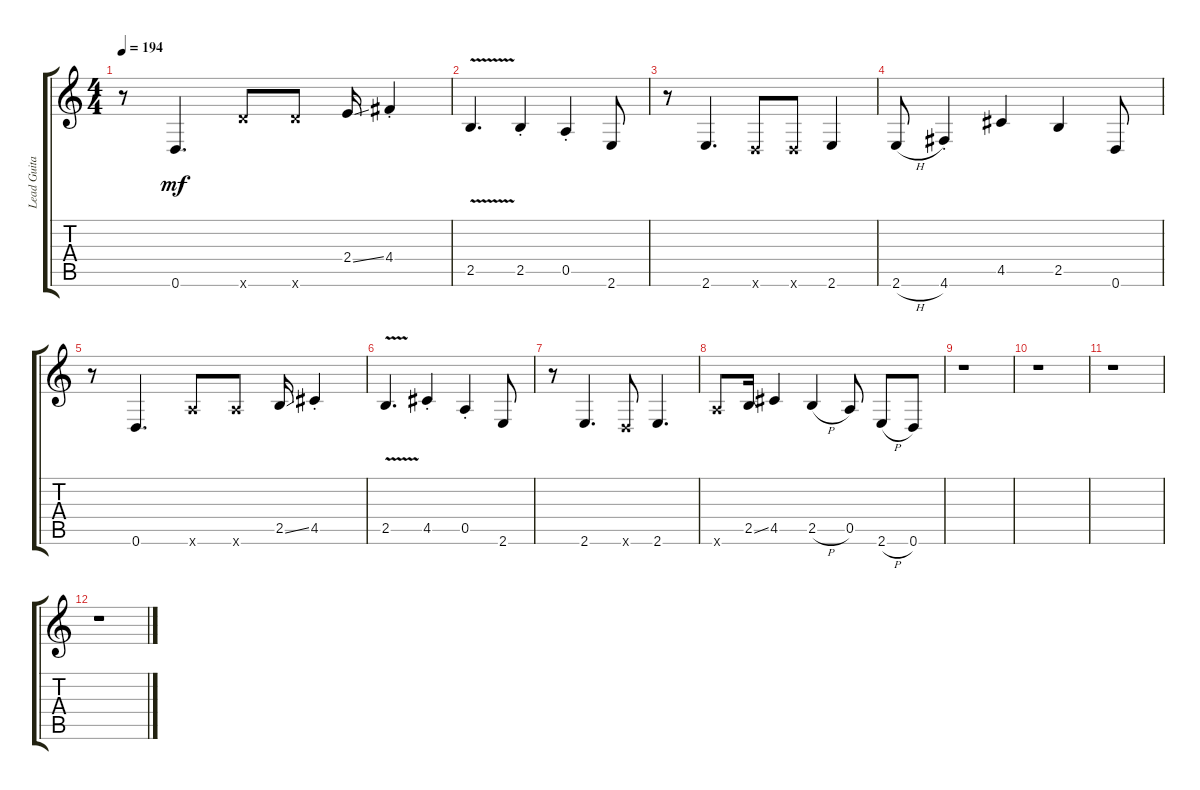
\track ("Lead Guitar" "Lead Guita") {instrument distortionguitar}
\staff {score tabs}
\tuning (D4 A3 G3 D3 A2 D2) {hide}
\ts (4 4)
\tempo 194
\clef g2
\ks c
r.8{dy mf} 0.6.4{d} 12.6{x}.8 12.6{x}.8 2.4{ss}.16 4.4{st}.4 |
2.5{v}.4{d} 2.5{st}.4 0.5{st}.4 2.6.8 |
r.8 2.6.4{d} 0.6{x}.8 0.6{x}.8 2.6.4 |
2.6{h}.8 4.6{st}.4 4.5.4 2.5.4 0.6.8 |
r.8 0.6.4{d} 7.6{x}.8 7.6{x}.8 2.5{ss}.16 4.5{st}.4 |
2.5{v}.4{d} 4.5{st}.4 0.5{st}.4 2.6.8 |
r.8 2.6.4{d} 0.6{x}.8 2.6.4{d} |
7.6{x}.8 2.5{ss}.16 4.5.4 2.5{h}.4 0.5.8 2.6{h}.8 0.6.8 |
r.1 |
r.1 |
r.1 |
r.1
